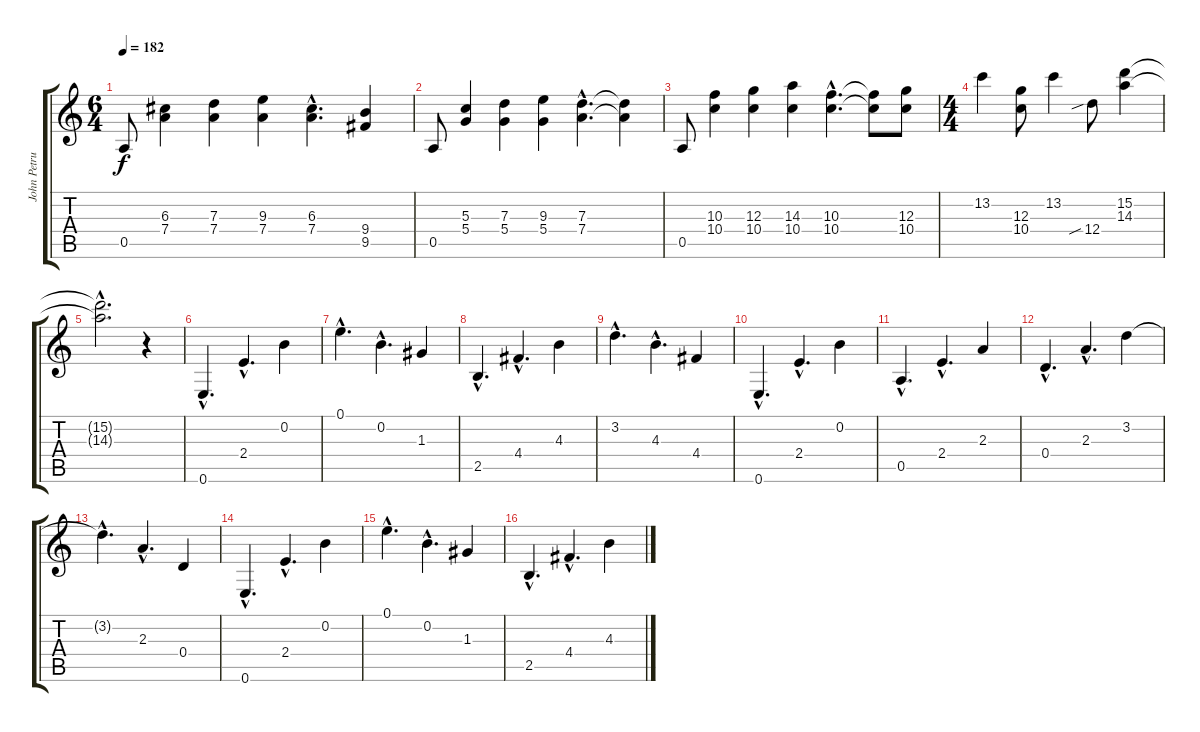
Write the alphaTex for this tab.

\track ("John Petrucci" "John Petru") {instrument distortionguitar}
\staff {score tabs}
\tuning (E4 B3 G3 D3 A2 E2) {hide}
\ts (6 4)
\tempo 182
\clef g2
\ks c
0.5.8{dy f} (6.3 7.4).4 (7.3 7.4).4 (9.3 7.4).4 (6.3{hac} 7.4{hac}).4{d} (9.4 9.5).4 |
0.5.8 (5.3 5.4).4 (7.3 5.4).4 (9.3 5.4).4 (7.3{hac} 7.4{hac}).4{d} (7.3{t} 7.4{t}).4 |
0.5.8 (10.3 10.4).4 (12.3 10.4).4 (14.3 10.4).4 (10.3{hac} 10.4{hac}).4{d} (10.3{t} 10.4{t}).8 (12.3 10.4).8 |
\ts (4 4)
13.2.4 (12.3 10.4).8 13.2.4 12.4{sib}.8 (15.2 14.3).4 |
(15.2{hac t} 14.3{hac t}).2{d} r.4 |
0.6{hac}.4{d} 2.4{hac}.4{d} 0.2.4 |
0.1{hac}.4{d} 0.2{hac}.4{d} 1.3.4 |
2.5{hac}.4{d} 4.4{hac}.4{d} 4.3.4 |
3.2{hac}.4{d} 4.3{hac}.4{d} 4.4.4 |
0.6{hac}.4{d} 2.4{hac}.4{d} 0.2.4 |
0.5{hac}.4{d} 2.4{hac}.4{d} 2.3.4 |
0.4{hac}.4{d} 2.3{hac}.4{d} 3.2.4 |
3.2{hac t}.4{d} 2.3{hac}.4{d} 0.4.4 |
0.6{hac}.4{d} 2.4{hac}.4{d} 0.2.4 |
0.1{hac}.4{d} 0.2{hac}.4{d} 1.3.4 |
2.5{hac}.4{d} 4.4{hac}.4{d} 4.3.4
